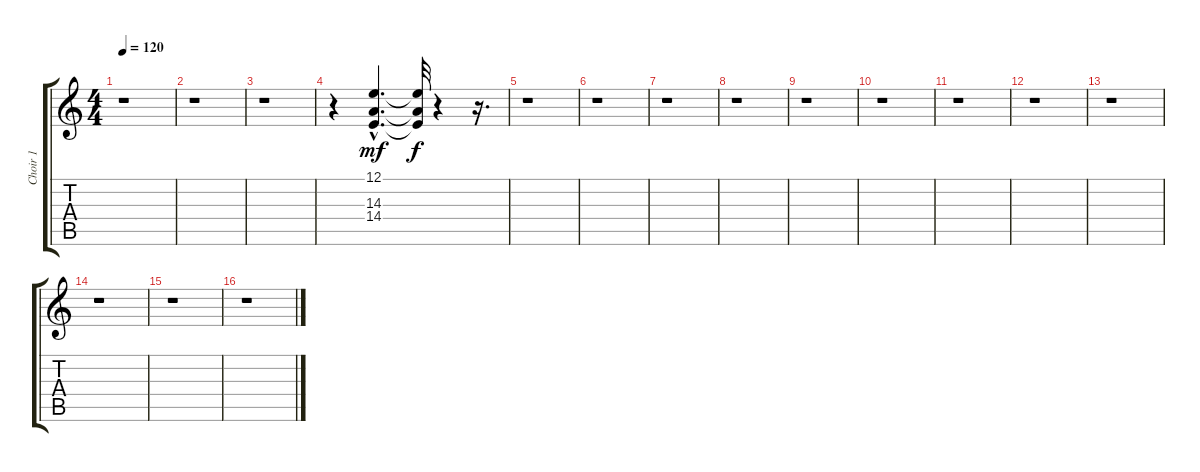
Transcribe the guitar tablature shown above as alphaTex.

\track ("Choir 1" "Choir 1") {instrument pad4choir}
\staff {score tabs}
\tuning (E4 B3 G3 D3 A2 E2) {hide}
\ts (4 4)
\tempo 120
\clef g2
\ks c
r.1{dy mf instrument pad4choir} |
r.1 |
r.1 |
r.4 (12.1{hac} 14.3{hac} 14.4{hac}).4{d} (12.1{t} 14.3{t} 14.4{t}).32{dy f} r.4 r.16{d} |
r.1 |
r.1 |
r.1 |
r.1 |
r.1 |
r.1 |
r.1 |
r.1 |
r.1 |
r.1 |
r.1 |
r.1
